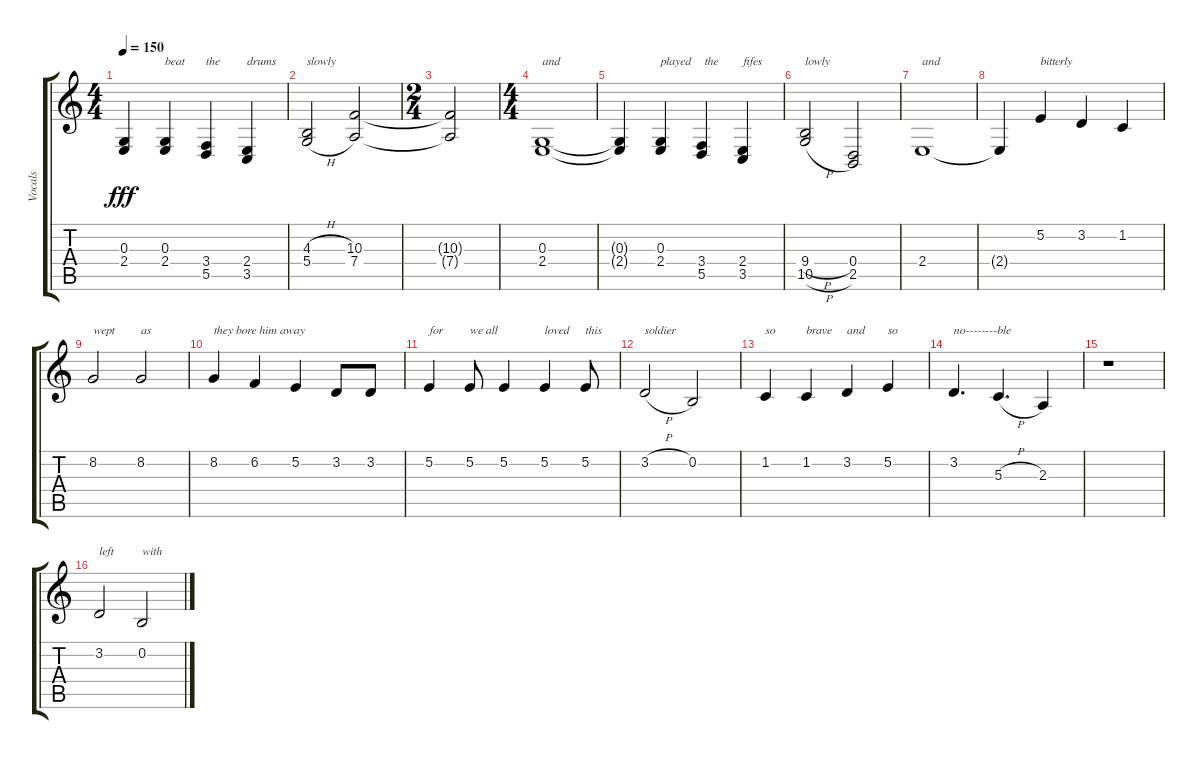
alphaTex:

\track ("Vocals" "Vocals") {instrument flute}
\staff {score tabs}
\tuning (E4 B3 G3 D3 A2 E2) {hide}
\ts (4 4)
\tempo 150
\clef g2
\ks c
(0.3{t} 2.4{t}).4{dy fff} (0.3 2.4).4{txt "beat"} (3.4 5.5).4{txt "the"} (2.4 3.5).4{txt "drums"} |
(4.3{h} 5.4{h}).2{txt "slowly"} (10.3 7.4).2 |
\ts (2 4)
(10.3{t} 7.4{t}).2 |
\ts (4 4)
(0.3 2.4).1{txt "and"} |
(0.3{t} 2.4{t}).4 (0.3 2.4).4{txt "played"} (3.4 5.5).4{txt " the"} (2.4 3.5).4{txt "fifes"} |
(9.4{h} 10.5{h}).2{txt "lowly"} (0.4 2.5).2 |
2.4.1{txt "and"} |
2.4{t}.4 5.2.4{txt "bitterly"} 3.2.4 1.2.4 |
8.2.2{txt "wept"} 8.2.2{txt "as"} |
8.2.4{txt "they bore him away"} 6.2.4 5.2.4 3.2.8 3.2.8 |
5.2.4{txt "for"} 5.2.8{txt "we all"} 5.2.4 5.2.4{txt "loved"} 5.2.8{txt "this"} |
3.2{h}.2{txt "soldier"} 0.2.2 |
1.2.4{txt "so"} 1.2.4{txt "brave"} 3.2.4{txt "and"} 5.2.4{txt "so"} |
3.2.4{d txt "no--------ble"} 5.3{h}.4{d} 2.3.4 |
r.1 |
3.2.2{txt "left"} 0.2.2{txt "with"}
